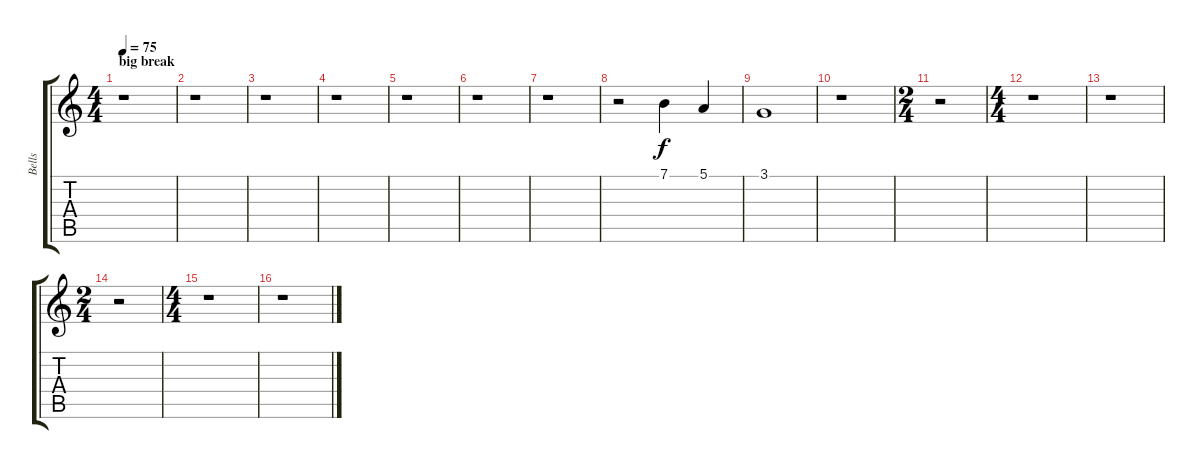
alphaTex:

\track ("Bells" "Bells") {instrument tubularbells}
\staff {score tabs}
\tuning (E4 B3 G3 D3 A2 E2) {hide}
\ts (4 4)
\section ("" "big break")
\tempo 75
\clef g2
\ks aminor
r.1{dy f} |
r.1 |
r.1 |
r.1 |
r.1 |
r.1 |
r.1 |
r.2 7.1.4 5.1.4 |
3.1.1 |
r.1 |
\ts (2 4)
r.2 |
\ts (4 4)
r.1 |
r.1 |
\ts (2 4)
r.2 |
\ts (4 4)
r.1 |
r.1
